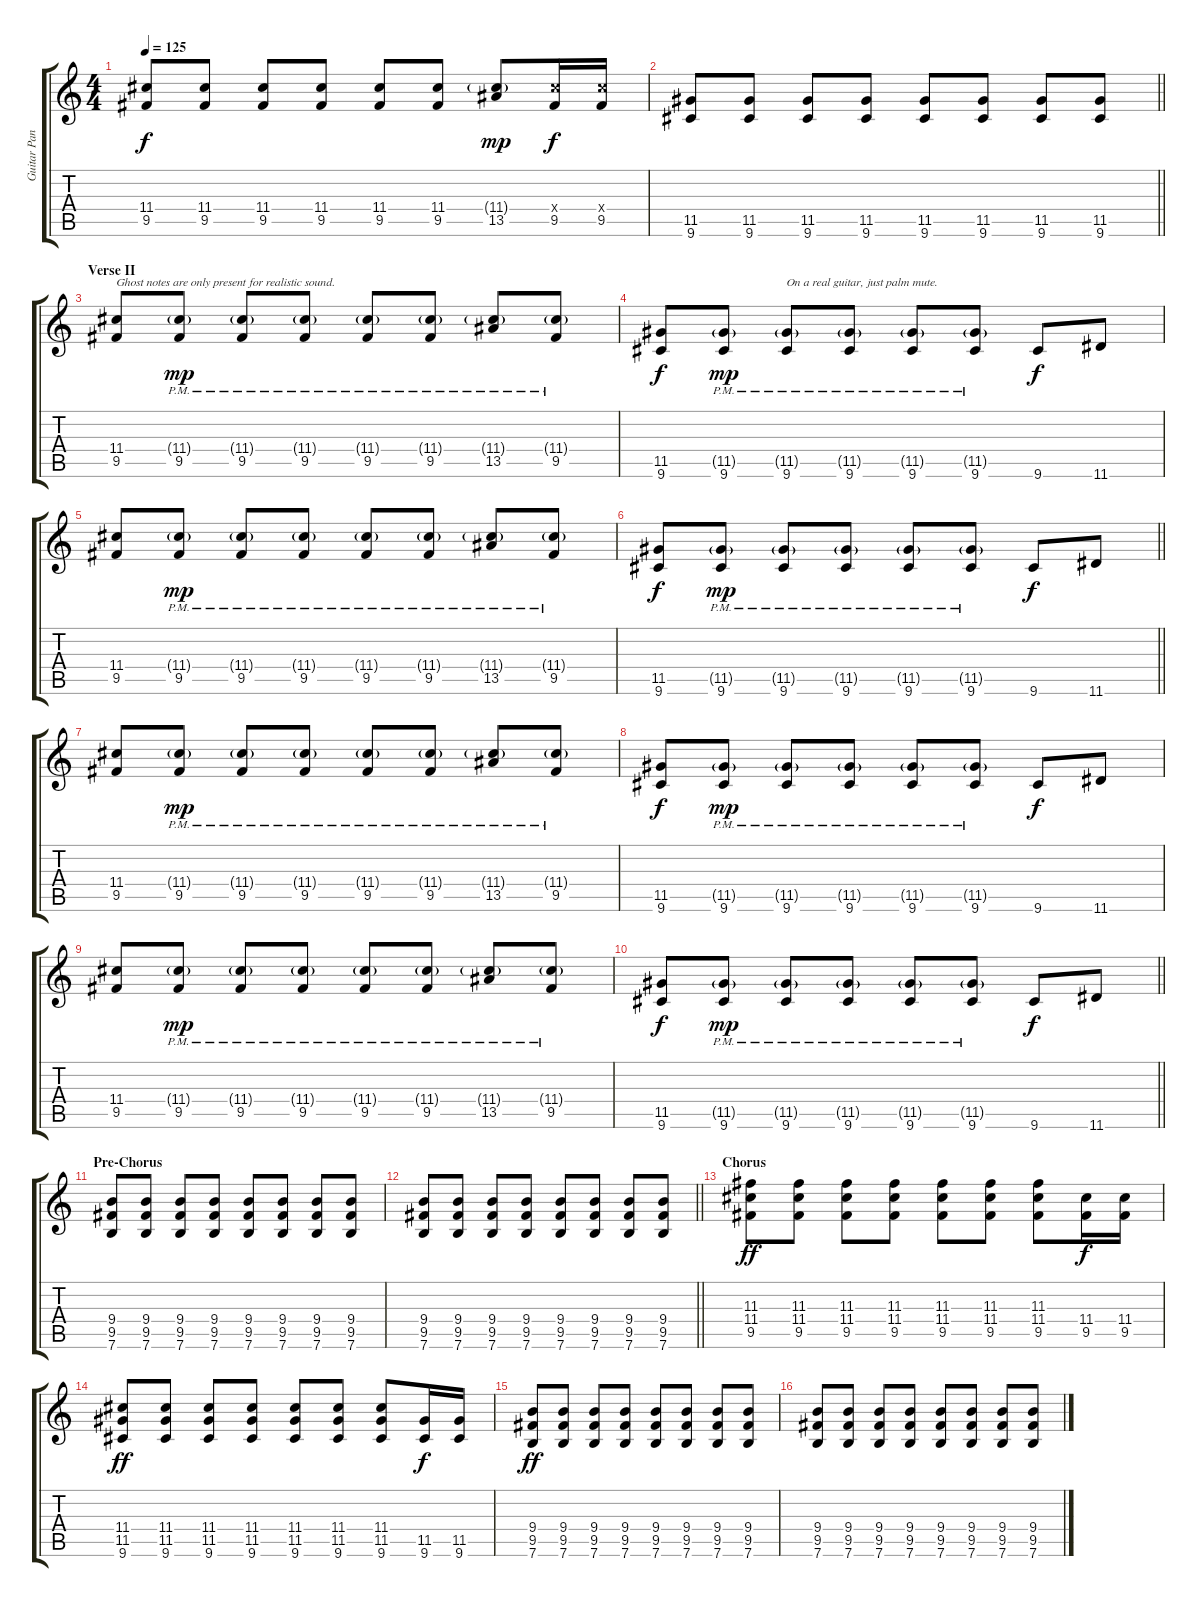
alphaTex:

\track ("Guitar Pan Right" "Guitar Pan") {instrument distortionguitar}
\staff {score tabs}
\tuning (E4 B3 G3 D3 A2 E2) {hide}
\ts (4 4)
\tempo 125
\clef g2
\ks c
(11.4 9.5).8{dy f} (11.4 9.5).8 (11.4 9.5).8 (11.4 9.5).8 (11.4 9.5).8 (11.4 9.5).8 (11.4{g} 13.5).8{dy mp} (11.4{x} 9.5).16{dy f} (11.4{x} 9.5).16 |
\barLineRight lightlight
(11.5 9.6).8 (11.5 9.6).8 (11.5 9.6).8 (11.5 9.6).8 (11.5 9.6).8 (11.5 9.6).8 (11.5 9.6).8 (11.5 9.6).8 |
\section ("" "Verse II")
(11.4 9.5).8{txt "Ghost notes are only present for realistic sound."} (11.4{g pm} 9.5{pm}).8{dy mp} (11.4{g pm} 9.5{pm}).8 (11.4{g pm} 9.5{pm}).8 (11.4{g pm} 9.5{pm}).8 (11.4{g pm} 9.5{pm}).8 (11.4{g pm} 13.5).8 (11.4{g pm} 9.5{pm}).8 |
(11.5 9.6).8{dy f} (11.5{g pm} 9.6{pm}).8{dy mp} (11.5{g pm} 9.6{pm}).8{txt "On a real guitar, just palm mute."} (11.5{g pm} 9.6{pm}).8 (11.5{g pm} 9.6{pm}).8 (11.5{g pm} 9.6{pm}).8 9.6.8{dy f} 11.6.8 |
(11.4 9.5).8 (11.4{g pm} 9.5{pm}).8{dy mp} (11.4{g pm} 9.5{pm}).8 (11.4{g pm} 9.5{pm}).8 (11.4{g pm} 9.5{pm}).8 (11.4{g pm} 9.5{pm}).8 (11.4{g pm} 13.5).8 (11.4{g pm} 9.5{pm}).8 |
\barLineRight lightlight
(11.5 9.6).8{dy f} (11.5{g pm} 9.6{pm}).8{dy mp} (11.5{g pm} 9.6{pm}).8 (11.5{g pm} 9.6{pm}).8 (11.5{g pm} 9.6{pm}).8 (11.5{g pm} 9.6{pm}).8 9.6.8{dy f} 11.6.8 |
(11.4 9.5).8 (11.4{g pm} 9.5{pm}).8{dy mp} (11.4{g pm} 9.5{pm}).8 (11.4{g pm} 9.5{pm}).8 (11.4{g pm} 9.5{pm}).8 (11.4{g pm} 9.5{pm}).8 (11.4{g pm} 13.5).8 (11.4{g pm} 9.5{pm}).8 |
(11.5 9.6).8{dy f} (11.5{g pm} 9.6{pm}).8{dy mp} (11.5{g pm} 9.6{pm}).8 (11.5{g pm} 9.6{pm}).8 (11.5{g pm} 9.6{pm}).8 (11.5{g pm} 9.6{pm}).8 9.6.8{dy f} 11.6.8 |
(11.4 9.5).8 (11.4{g pm} 9.5{pm}).8{dy mp} (11.4{g pm} 9.5{pm}).8 (11.4{g pm} 9.5{pm}).8 (11.4{g pm} 9.5{pm}).8 (11.4{g pm} 9.5{pm}).8 (11.4{g pm} 13.5).8 (11.4{g pm} 9.5{pm}).8 |
\barLineRight lightlight
(11.5 9.6).8{dy f} (11.5{g pm} 9.6{pm}).8{dy mp} (11.5{g pm} 9.6{pm}).8 (11.5{g pm} 9.6{pm}).8 (11.5{g pm} 9.6{pm}).8 (11.5{g pm} 9.6{pm}).8 9.6.8{dy f} 11.6.8 |
\section ("" "Pre-Chorus")
(9.4 9.5 7.6).8 (9.4 9.5 7.6).8 (9.4 9.5 7.6).8 (9.4 9.5 7.6).8 (9.4 9.5 7.6).8 (9.4 9.5 7.6).8 (9.4 9.5 7.6).8 (9.4 9.5 7.6).8 |
\barLineRight lightlight
(9.4 9.5 7.6).8 (9.4 9.5 7.6).8 (9.4 9.5 7.6).8 (9.4 9.5 7.6).8 (9.4 9.5 7.6).8 (9.4 9.5 7.6).8 (9.4 9.5 7.6).8 (9.4 9.5 7.6).8 |
\section ("" "Chorus")
(11.3 11.4 9.5).8{dy ff} (11.3 11.4 9.5).8 (11.3 11.4 9.5).8 (11.3 11.4 9.5).8 (11.3 11.4 9.5).8 (11.3 11.4 9.5).8 (11.3 11.4 9.5).8 (11.4 9.5).16{dy f} (11.4 9.5).16 |
(11.4 11.5 9.6).8{dy ff} (11.4 11.5 9.6).8 (11.4 11.5 9.6).8 (11.4 11.5 9.6).8 (11.4 11.5 9.6).8 (11.4 11.5 9.6).8 (11.4 11.5 9.6).8 (11.5 9.6).16{dy f} (11.5 9.6).16 |
(9.4 9.5 7.6).8{dy ff} (9.4 9.5 7.6).8 (9.4 9.5 7.6).8 (9.4 9.5 7.6).8 (9.4 9.5 7.6).8 (9.4 9.5 7.6).8 (9.4 9.5 7.6).8 (9.4 9.5 7.6).8 |
(9.4 9.5 7.6).8 (9.4 9.5 7.6).8 (9.4 9.5 7.6).8 (9.4 9.5 7.6).8 (9.4 9.5 7.6).8 (9.4 9.5 7.6).8 (9.4 9.5 7.6).8 (9.4 9.5 7.6).8
